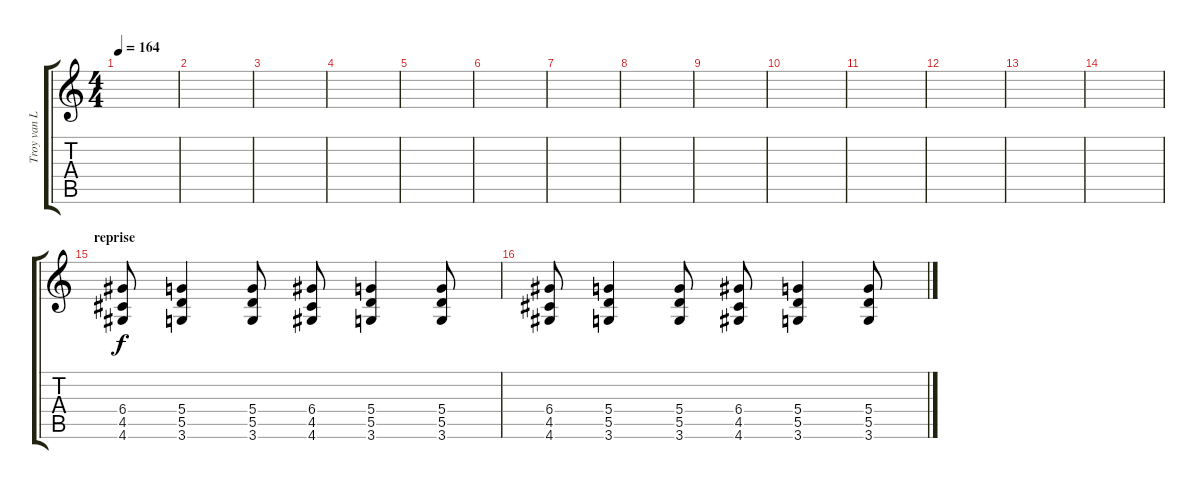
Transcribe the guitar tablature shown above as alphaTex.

\track ("Troy van Leeuwen - guitar" "Troy van L") {instrument overdrivenguitar}
\staff {score tabs}
\tuning (E4 B3 G3 D3 A2 E2) {hide}
\ts (4 4)
\tempo 164
\clef g2
\ks c
|
|
|
|
|
|
|
|
|
|
|
|
|
|
\section ("" "reprise")
(6.4 4.5 4.6).8 (5.4 5.5 3.6).4 (5.4 5.5 3.6).8 (6.4 4.5 4.6).8 (5.4 5.5 3.6).4 (5.4 5.5 3.6).8 |
(6.4 4.5 4.6).8 (5.4 5.5 3.6).4 (5.4 5.5 3.6).8 (6.4 4.5 4.6).8 (5.4 5.5 3.6).4 (5.4 5.5 3.6).8
